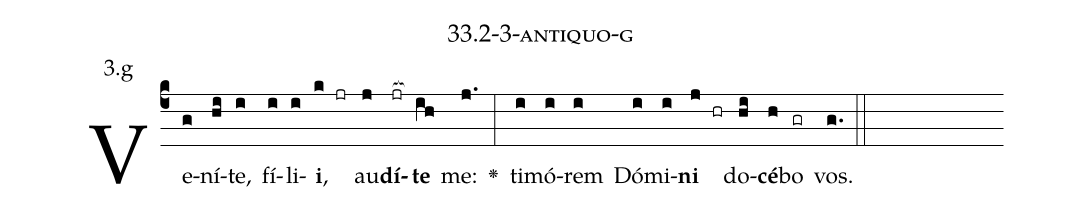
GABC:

name: 33.2-3-antiquo-g;
annotation: 3.g;
%%
(c4)Ve(g)ní(hi)te,(i) fí(i)li(i)<b>i</b>,(k jr) au(j)<b>dí</b>(jr[ocb:1{])<b>te</b>(ih[ocb:0}]) me:(j.) <v>\greheightstar</v>(:) ti(i)mó(i)rem(i) Dó(i)mi(i)<b>ni</b>(j hr) do(hi)<b>cé</b>(h)bo(gr) vos.(g.) (::)


%E(i) u(i) o(j) u(hi) a(h) e.(g.) (::)
